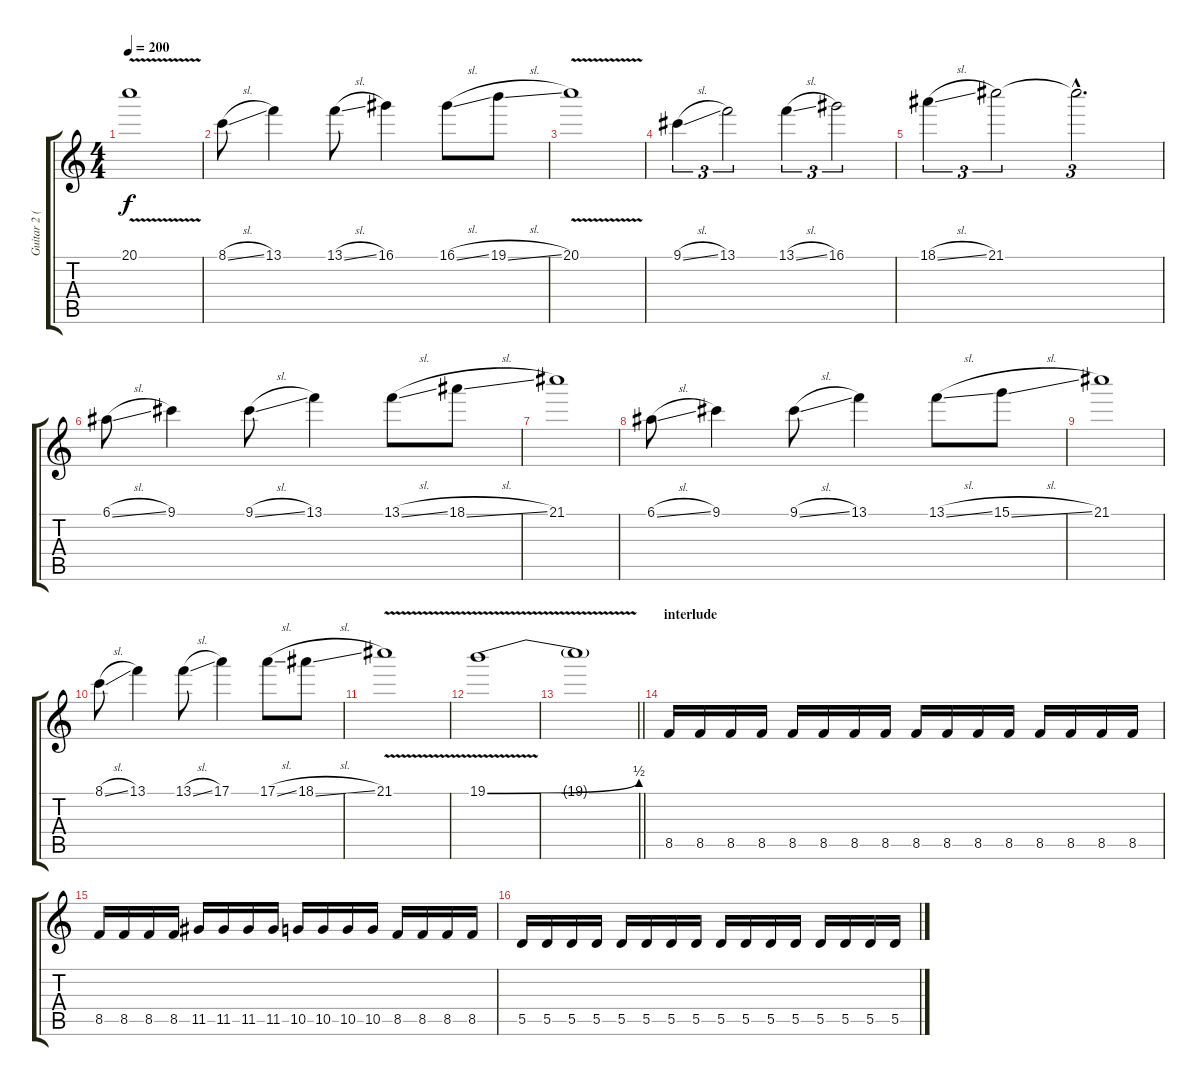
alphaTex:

\track ("Guitar 2 (Lead)" "Guitar 2 (") {instrument overdrivenguitar}
\staff {score tabs}
\tuning (E4 B3 G3 D3 A2 E2) {hide}
\ts (4 4)
\tempo 200
\clef g2
\ks c
20.1{v}.1{dy f} |
8.1{sl}.8 13.1.4 13.1{sl}.8 16.1.4 16.1{sl}.8 19.1{sl}.8 |
20.1{v}.1 |
9.1{sl}.4{tu (3 2)} 13.1.2{tu (3 2)} 13.1{sl}.4{tu (3 2)} 16.1.2{tu (3 2)} |
18.1{sl}.4{tu (3 2)} 21.1.2{tu (3 2)} 21.1{hac t}.2{d tu (3 2)} |
6.1{sl}.8 9.1.4 9.1{sl}.8 13.1.4 13.1{sl}.8 18.1{sl}.8 |
21.1.1 |
6.1{sl}.8 9.1.4 9.1{sl}.8 13.1.4 13.1{sl}.8 15.1{sl}.8 |
21.1.1 |
8.1{sl}.8 13.1.4 13.1{sl}.8 17.1.4 17.1{sl}.8 18.1{sl}.8 |
21.1{v}.1 |
19.1{be (bend 0 0 60 2) v}.1 |
\barLineRight lightlight
19.1{t}.1 |
\section ("" "interlude")
8.5.16{instrument overdrivenguitar} 8.5.16 8.5.16 8.5.16 8.5.16 8.5.16 8.5.16 8.5.16 8.5.16 8.5.16 8.5.16 8.5.16 8.5.16 8.5.16 8.5.16 8.5.16 |
8.5.16 8.5.16 8.5.16 8.5.16 11.5.16 11.5.16 11.5.16 11.5.16 10.5.16 10.5.16 10.5.16 10.5.16 8.5.16 8.5.16 8.5.16 8.5.16 |
5.5.16 5.5.16 5.5.16 5.5.16 5.5.16 5.5.16 5.5.16 5.5.16 5.5.16 5.5.16 5.5.16 5.5.16 5.5.16 5.5.16 5.5.16 5.5.16
